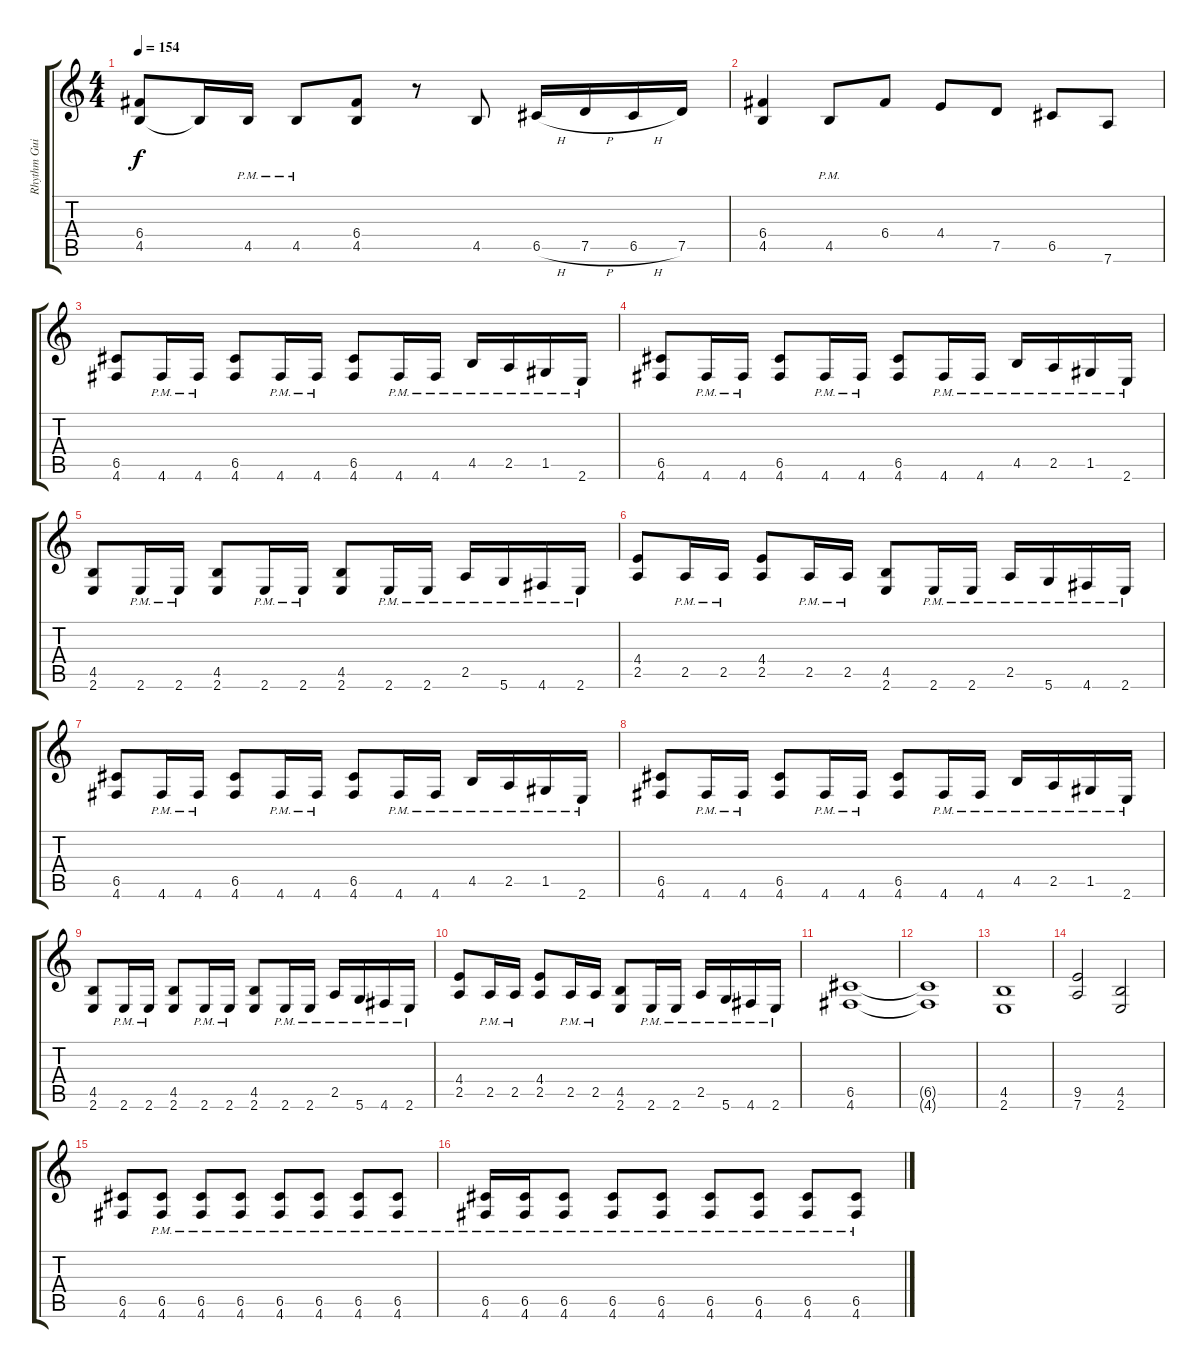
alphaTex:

\track ("Rhythm Guitar" "Rhythm Gui") {instrument overdrivenguitar}
\staff {score tabs}
\tuning (D4 A3 F3 C3 G2 D2) {hide}
\ts (4 4)
\tempo 154
\clef g2
\ks c
(6.4 4.5).8{dy f} 4.5{t}.16 4.5{pm}.16 4.5{pm}.8 (6.4 4.5).8 r.8 4.5.8 6.5{h}.16 7.5{h}.16 6.5{h}.16 7.5.16 |
(6.4 4.5).4 4.5{pm}.8 6.4.8 4.4.8 7.5.8 6.5.8 7.6.8 |
(6.5 4.6).8 4.6{pm}.16 4.6{pm}.16 (6.5 4.6).8 4.6{pm}.16 4.6{pm}.16 (6.5 4.6).8 4.6{pm}.16 4.6{pm}.16 4.5{pm}.16 2.5{pm}.16 1.5{pm}.16 2.6{pm}.16 |
(6.5 4.6).8 4.6{pm}.16 4.6{pm}.16 (6.5 4.6).8 4.6{pm}.16 4.6{pm}.16 (6.5 4.6).8 4.6{pm}.16 4.6{pm}.16 4.5{pm}.16 2.5{pm}.16 1.5{pm}.16 2.6{pm}.16 |
(4.5 2.6).8 2.6{pm}.16 2.6{pm}.16 (4.5 2.6).8 2.6{pm}.16 2.6{pm}.16 (4.5 2.6).8 2.6{pm}.16 2.6{pm}.16 2.5{pm}.16 5.6{pm}.16 4.6{pm}.16 2.6{pm}.16 |
(4.4 2.5).8 2.5{pm}.16 2.5{pm}.16 (4.4 2.5).8 2.5{pm}.16 2.5{pm}.16 (4.5 2.6).8 2.6{pm}.16 2.6{pm}.16 2.5{pm}.16 5.6{pm}.16 4.6{pm}.16 2.6{pm}.16 |
(6.5 4.6).8 4.6{pm}.16 4.6{pm}.16 (6.5 4.6).8 4.6{pm}.16 4.6{pm}.16 (6.5 4.6).8 4.6{pm}.16 4.6{pm}.16 4.5{pm}.16 2.5{pm}.16 1.5{pm}.16 2.6{pm}.16 |
(6.5 4.6).8 4.6{pm}.16 4.6{pm}.16 (6.5 4.6).8 4.6{pm}.16 4.6{pm}.16 (6.5 4.6).8 4.6{pm}.16 4.6{pm}.16 4.5{pm}.16 2.5{pm}.16 1.5{pm}.16 2.6{pm}.16 |
(4.5 2.6).8 2.6{pm}.16 2.6{pm}.16 (4.5 2.6).8 2.6{pm}.16 2.6{pm}.16 (4.5 2.6).8 2.6{pm}.16 2.6{pm}.16 2.5{pm}.16 5.6{pm}.16 4.6{pm}.16 2.6{pm}.16 |
(4.4 2.5).8 2.5{pm}.16 2.5{pm}.16 (4.4 2.5).8 2.5{pm}.16 2.5{pm}.16 (4.5 2.6).8 2.6{pm}.16 2.6{pm}.16 2.5{pm}.16 5.6{pm}.16 4.6{pm}.16 2.6{pm}.16 |
(6.5 4.6).1 |
(6.5{t} 4.6{t}).1 |
(4.5 2.6).1 |
(9.5 7.6).2 (4.5 2.6).2 |
(6.5 4.6).8 (6.5{pm} 4.6{pm}).8 (6.5{pm} 4.6{pm}).8 (6.5{pm} 4.6{pm}).8 (6.5{pm} 4.6{pm}).8 (6.5{pm} 4.6{pm}).8 (6.5{pm} 4.6{pm}).8 (6.5{pm} 4.6{pm}).8 |
(6.5{pm} 4.6{pm}).16 (6.5{pm} 4.6{pm}).16 (6.5{pm} 4.6{pm}).8 (6.5{pm} 4.6{pm}).8 (6.5{pm} 4.6{pm}).8 (6.5{pm} 4.6{pm}).8 (6.5{pm} 4.6{pm}).8 (6.5{pm} 4.6{pm}).8 (6.5{pm} 4.6{pm}).8
